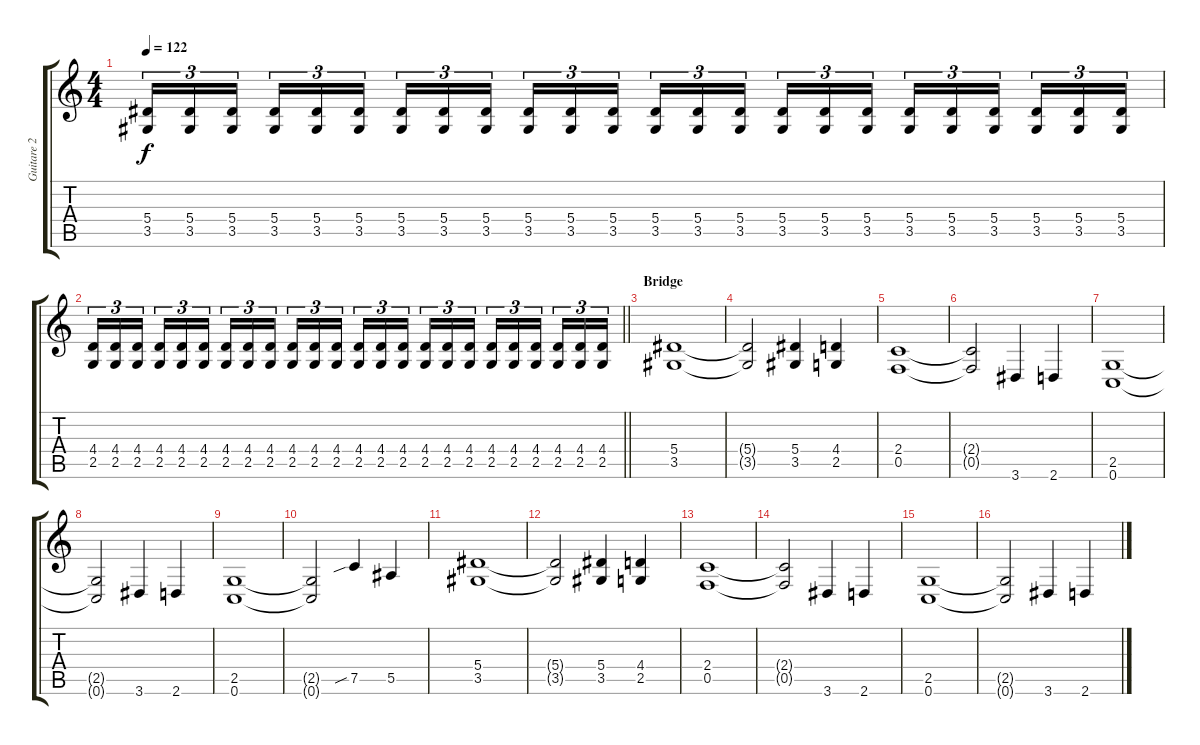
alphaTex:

\track ("Guitare 2" "Guitare 2") {instrument distortionguitar}
\staff {score tabs}
\tuning (C4 G3 Eb3 Bb2 F2 C2) {hide}
\ts (4 4)
\tempo 122
\clef g2
\ks c
(5.4 3.5).16{tu (3 2) dy f} (5.4 3.5).16{tu (3 2)} (5.4 3.5).16{tu (3 2) beam splitsecondary} (5.4 3.5).16{tu (3 2)} (5.4 3.5).16{tu (3 2)} (5.4 3.5).16{tu (3 2)} (5.4 3.5).16{tu (3 2)} (5.4 3.5).16{tu (3 2)} (5.4 3.5).16{tu (3 2) beam splitsecondary} (5.4 3.5).16{tu (3 2)} (5.4 3.5).16{tu (3 2)} (5.4 3.5).16{tu (3 2)} (5.4 3.5).16{tu (3 2)} (5.4 3.5).16{tu (3 2)} (5.4 3.5).16{tu (3 2) beam splitsecondary} (5.4 3.5).16{tu (3 2)} (5.4 3.5).16{tu (3 2)} (5.4 3.5).16{tu (3 2)} (5.4 3.5).16{tu (3 2)} (5.4 3.5).16{tu (3 2)} (5.4 3.5).16{tu (3 2) beam splitsecondary} (5.4 3.5).16{tu (3 2)} (5.4 3.5).16{tu (3 2)} (5.4 3.5).16{tu (3 2)} |
\barLineRight lightlight
(4.4 2.5).16{tu (3 2)} (4.4 2.5).16{tu (3 2)} (4.4 2.5).16{tu (3 2) beam splitsecondary} (4.4 2.5).16{tu (3 2)} (4.4 2.5).16{tu (3 2)} (4.4 2.5).16{tu (3 2)} (4.4 2.5).16{tu (3 2)} (4.4 2.5).16{tu (3 2)} (4.4 2.5).16{tu (3 2) beam splitsecondary} (4.4 2.5).16{tu (3 2)} (4.4 2.5).16{tu (3 2)} (4.4 2.5).16{tu (3 2)} (4.4 2.5).16{tu (3 2)} (4.4 2.5).16{tu (3 2)} (4.4 2.5).16{tu (3 2) beam splitsecondary} (4.4 2.5).16{tu (3 2)} (4.4 2.5).16{tu (3 2)} (4.4 2.5).16{tu (3 2)} (4.4 2.5).16{tu (3 2)} (4.4 2.5).16{tu (3 2)} (4.4 2.5).16{tu (3 2) beam splitsecondary} (4.4 2.5).16{tu (3 2)} (4.4 2.5).16{tu (3 2)} (4.4 2.5).16{tu (3 2)} |
\section ("" "Bridge")
(5.4 3.5).1 |
(5.4{t} 3.5{t}).2 (5.4 3.5).4 (4.4 2.5).4 |
(2.4 0.5).1 |
(2.4{t} 0.5{t}).2 3.6.4 2.6.4 |
(2.5 0.6).1 |
(2.5{t} 0.6{t}).2 3.6.4 2.6.4 |
(2.5 0.6).1 |
(2.5{t} 0.6{t}).2 7.5{sib}.4 5.5.4 |
(5.4 3.5).1 |
(5.4{t} 3.5{t}).2 (5.4 3.5).4 (4.4 2.5).4 |
(2.4 0.5).1 |
(2.4{t} 0.5{t}).2 3.6.4 2.6.4 |
(2.5 0.6).1 |
(2.5{t} 0.6{t}).2 3.6.4 2.6.4
